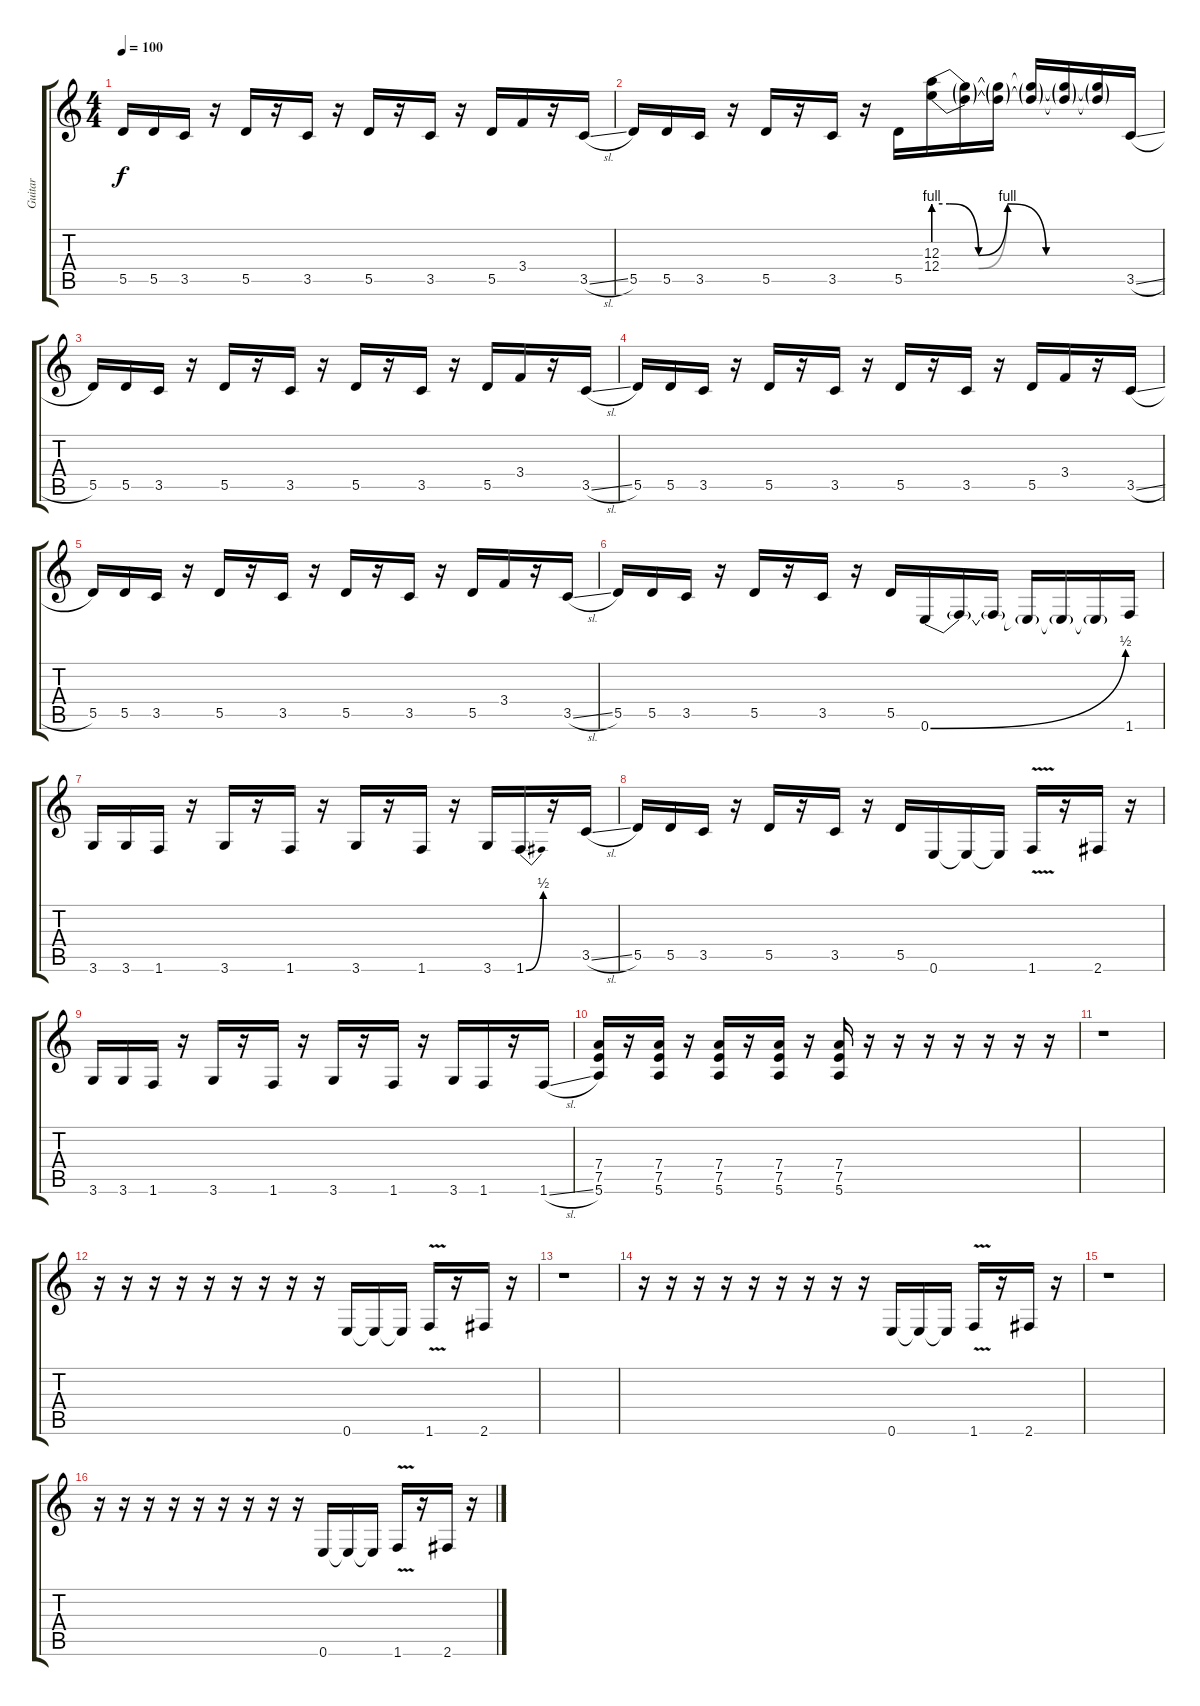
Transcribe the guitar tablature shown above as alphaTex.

\track ("Guitar" "Guitar") {instrument distortionguitar}
\staff {score tabs}
\tuning (E4 B3 G3 D3 A2 E2) {hide}
\ts (4 4)
\tempo 100
\clef g2
\ks c
5.5.16{dy f} 5.5.16 3.5.16 r.16 5.5.16 r.16 3.5.16 r.16 5.5.16 r.16 3.5.16 r.16 5.5.16 3.4.16 r.16 3.5{sl}.16 |
5.5.16 5.5.16 3.5.16 r.16 5.5.16 r.16 3.5.16 r.16 5.5.16 (12.3{be (custom 0 4 5 4 14 0 23 4 35 0 45 0 60 0)} 12.4{be (custom 0 4 5 4 14 0 23 4 35 0 60 0)}).16 (12.3{t} 12.4{t}).16 (12.3{t} 12.4{t}).16 (12.3{t} 12.4{t}).16 (12.3{t} 12.4{t}).16 (12.3{t} 12.4{t}).16 3.5{sl}.16 |
5.5.16 5.5.16 3.5.16 r.16 5.5.16 r.16 3.5.16 r.16 5.5.16 r.16 3.5.16 r.16 5.5.16 3.4.16 r.16 3.5{sl}.16 |
5.5.16 5.5.16 3.5.16 r.16 5.5.16 r.16 3.5.16 r.16 5.5.16 r.16 3.5.16 r.16 5.5.16 3.4.16 r.16 3.5{sl}.16 |
5.5.16 5.5.16 3.5.16 r.16 5.5.16 r.16 3.5.16 r.16 5.5.16 r.16 3.5.16 r.16 5.5.16 3.4.16 r.16 3.5{sl}.16 |
5.5.16 5.5.16 3.5.16 r.16 5.5.16 r.16 3.5.16 r.16 5.5.16 0.6{be (bend 0 0 60 2)}.16 0.6{t}.16 0.6{t}.16 0.6{t}.16 0.6{t}.16 0.6{t}.16 1.6.16 |
3.6.16 3.6.16 1.6.16 r.16 3.6.16 r.16 1.6.16 r.16 3.6.16 r.16 1.6.16 r.16 3.6.16 1.6{be (bend 0 0 60 2)}.16 r.16 3.5{sl}.16 |
5.5.16 5.5.16 3.5.16 r.16 5.5.16 r.16 3.5.16 r.16 5.5.16 0.6.16 0.6{t}.16 0.6{t}.16 1.6{v}.16 r.16 2.6.16 r.16 |
3.6.16 3.6.16 1.6.16 r.16 3.6.16 r.16 1.6.16 r.16 3.6.16 r.16 1.6.16 r.16 3.6.16 1.6.16 r.16 1.6{sl}.16 |
(7.4 7.5 5.6).16 r.16 (7.4 7.5 5.6).16 r.16 (7.4 7.5 5.6).16 r.16 (7.4 7.5 5.6).16 r.16 (7.4 7.5 5.6).16 r.16 r.16 r.16 r.16 r.16 r.16 r.16 |
r.1 |
r.16 r.16 r.16 r.16 r.16 r.16 r.16 r.16 r.16 0.6.16 0.6{t}.16 0.6{t}.16 1.6{v}.16 r.16 2.6.16 r.16 |
r.1 |
r.16 r.16 r.16 r.16 r.16 r.16 r.16 r.16 r.16 0.6.16 0.6{t}.16 0.6{t}.16 1.6{v}.16 r.16 2.6.16 r.16 |
r.1 |
r.16 r.16 r.16 r.16 r.16 r.16 r.16 r.16 r.16 0.6.16 0.6{t}.16 0.6{t}.16 1.6{v}.16 r.16 2.6.16 r.16
